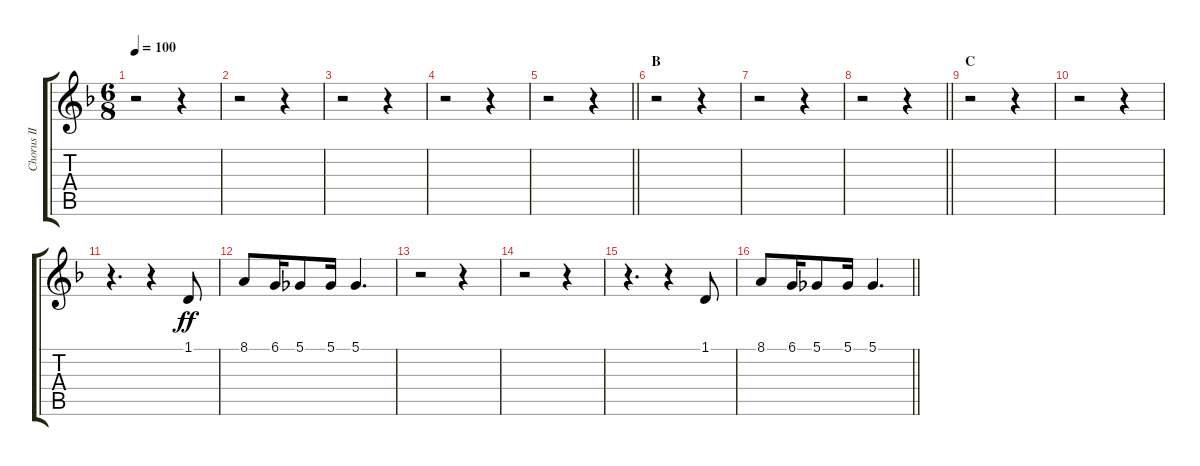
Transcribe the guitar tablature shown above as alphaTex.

\track ("Chorus II" "Chorus II") {instrument voiceoohs}
\staff {score tabs}
\tuning (Db4 Ab3 E3 B2 Gb2 B1) {hide}
\ts (6 8)
\tempo 100
\clef g2
\ks f
r.2{dy ff} r.4 |
r.2 r.4 |
r.2 r.4 |
r.2 r.4 |
\barLineRight lightlight
r.2 r.4 |
\section ("" "B")
r.2 r.4 |
r.2 r.4 |
\barLineRight lightlight
r.2 r.4 |
\section ("" "C")
r.2 r.4 |
r.2 r.4 |
r.4{d} r.4 1.1.8 |
8.1.8 6.1.16 5.1.8 5.1.16 5.1.4{d} |
r.2 r.4 |
r.2 r.4 |
r.4{d} r.4 1.1.8 |
\barLineRight lightlight
8.1.8 6.1.16 5.1.8 5.1.16 5.1.4{d}
